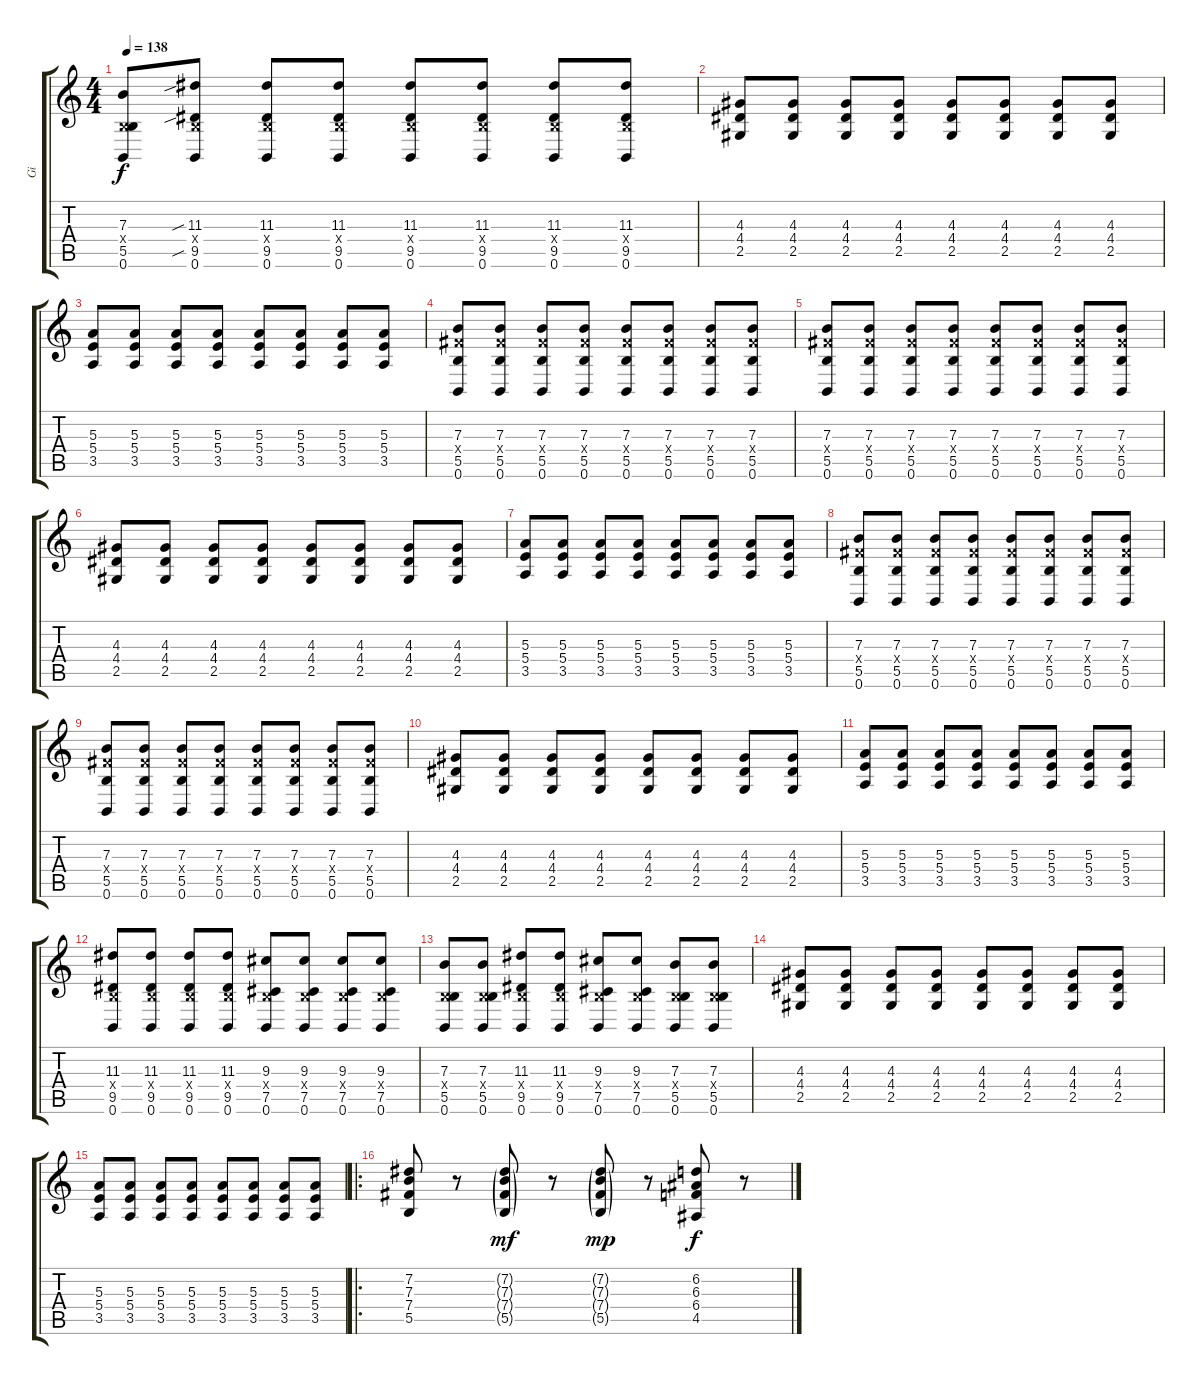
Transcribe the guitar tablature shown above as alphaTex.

\track ("Gi" "Gi") {instrument electricguitarjazz}
\staff {score tabs}
\tuning (Db4 Ab3 E3 B2 Gb2 B1) {hide}
\ts (4 4)
\tempo 138
\clef g2
\ks c
(7.3 0.4{x} 5.5 0.6).8{dy f} (11.3{sib} 0.4{x} 9.5{sib} 0.6).8 (11.3 0.4{x} 9.5 0.6).8 (11.3 0.4{x} 9.5 0.6).8 (11.3 0.4{x} 9.5 0.6).8 (11.3 0.4{x} 9.5 0.6).8 (11.3 0.4{x} 9.5 0.6).8 (11.3 0.4{x} 9.5 0.6).8 |
(4.3 4.4 2.5).8{instrument distortionguitar} (4.3 4.4 2.5).8 (4.3 4.4 2.5).8 (4.3 4.4 2.5).8 (4.3 4.4 2.5).8 (4.3 4.4 2.5).8 (4.3 4.4 2.5).8 (4.3 4.4 2.5).8 |
(5.3 5.4 3.5).8 (5.3 5.4 3.5).8 (5.3 5.4 3.5).8 (5.3 5.4 3.5).8 (5.3 5.4 3.5).8 (5.3 5.4 3.5).8 (5.3 5.4 3.5).8 (5.3 5.4 3.5).8 |
(7.3 7.4{x} 5.5 0.6).8 (7.3 7.4{x} 5.5 0.6).8 (7.3 7.4{x} 5.5 0.6).8 (7.3 7.4{x} 5.5 0.6).8 (7.3 7.4{x} 5.5 0.6).8 (7.3 7.4{x} 5.5 0.6).8 (7.3 7.4{x} 5.5 0.6).8 (7.3 7.4{x} 5.5 0.6).8 |
(7.3 7.4{x} 5.5 0.6).8 (7.3 7.4{x} 5.5 0.6).8 (7.3 7.4{x} 5.5 0.6).8 (7.3 7.4{x} 5.5 0.6).8 (7.3 7.4{x} 5.5 0.6).8 (7.3 7.4{x} 5.5 0.6).8 (7.3 7.4{x} 5.5 0.6).8 (7.3 7.4{x} 5.5 0.6).8 |
(4.3 4.4 2.5).8 (4.3 4.4 2.5).8 (4.3 4.4 2.5).8 (4.3 4.4 2.5).8 (4.3 4.4 2.5).8 (4.3 4.4 2.5).8 (4.3 4.4 2.5).8 (4.3 4.4 2.5).8 |
(5.3 5.4 3.5).8 (5.3 5.4 3.5).8 (5.3 5.4 3.5).8 (5.3 5.4 3.5).8 (5.3 5.4 3.5).8 (5.3 5.4 3.5).8 (5.3 5.4 3.5).8 (5.3 5.4 3.5).8 |
(7.3 7.4{x} 5.5 0.6).8 (7.3 7.4{x} 5.5 0.6).8 (7.3 7.4{x} 5.5 0.6).8 (7.3 7.4{x} 5.5 0.6).8 (7.3 7.4{x} 5.5 0.6).8 (7.3 7.4{x} 5.5 0.6).8 (7.3 7.4{x} 5.5 0.6).8 (7.3 7.4{x} 5.5 0.6).8 |
(7.3 7.4{x} 5.5 0.6).8 (7.3 7.4{x} 5.5 0.6).8 (7.3 7.4{x} 5.5 0.6).8 (7.3 7.4{x} 5.5 0.6).8 (7.3 7.4{x} 5.5 0.6).8 (7.3 7.4{x} 5.5 0.6).8 (7.3 7.4{x} 5.5 0.6).8 (7.3 7.4{x} 5.5 0.6).8 |
(4.3 4.4 2.5).8 (4.3 4.4 2.5).8 (4.3 4.4 2.5).8 (4.3 4.4 2.5).8 (4.3 4.4 2.5).8 (4.3 4.4 2.5).8 (4.3 4.4 2.5).8 (4.3 4.4 2.5).8 |
(5.3 5.4 3.5).8 (5.3 5.4 3.5).8 (5.3 5.4 3.5).8 (5.3 5.4 3.5).8 (5.3 5.4 3.5).8 (5.3 5.4 3.5).8 (5.3 5.4 3.5).8 (5.3 5.4 3.5).8 |
(11.3 0.4{x} 9.5 0.6).8 (11.3 0.4{x} 9.5 0.6).8 (11.3 0.4{x} 9.5 0.6).8 (11.3 0.4{x} 9.5 0.6).8 (9.3 0.4{x} 7.5 0.6).8 (9.3 0.4{x} 7.5 0.6).8 (9.3 0.4{x} 7.5 0.6).8 (9.3 0.4{x} 7.5 0.6).8 |
(7.3 0.4{x} 5.5 0.6).8 (7.3 0.4{x} 5.5 0.6).8 (11.3 0.4{x} 9.5 0.6).8 (11.3 0.4{x} 9.5 0.6).8 (9.3 0.4{x} 7.5 0.6).8 (9.3 0.4{x} 7.5 0.6).8 (7.3 0.4{x} 5.5 0.6).8 (7.3 0.4{x} 5.5 0.6).8 |
(4.3 4.4 2.5).8 (4.3 4.4 2.5).8 (4.3 4.4 2.5).8 (4.3 4.4 2.5).8 (4.3 4.4 2.5).8 (4.3 4.4 2.5).8 (4.3 4.4 2.5).8 (4.3 4.4 2.5).8 |
(5.3 5.4 3.5).8 (5.3 5.4 3.5).8 (5.3 5.4 3.5).8 (5.3 5.4 3.5).8 (5.3 5.4 3.5).8 (5.3 5.4 3.5).8 (5.3 5.4 3.5).8 (5.3 5.4 3.5).8 |
\ro
(7.2 7.3 7.4 5.5).8{balance 2 instrument electricguitarjazz} r.8 (7.2{g} 7.3{g} 7.4{g} 5.5{g}).8{dy mf balance 14} r.8 (7.2{g} 7.3{g} 7.4{g} 5.5{g}).8{dy mp balance 2} r.8 (6.2 6.3 6.4 4.5).8{dy f balance 14} r.8
